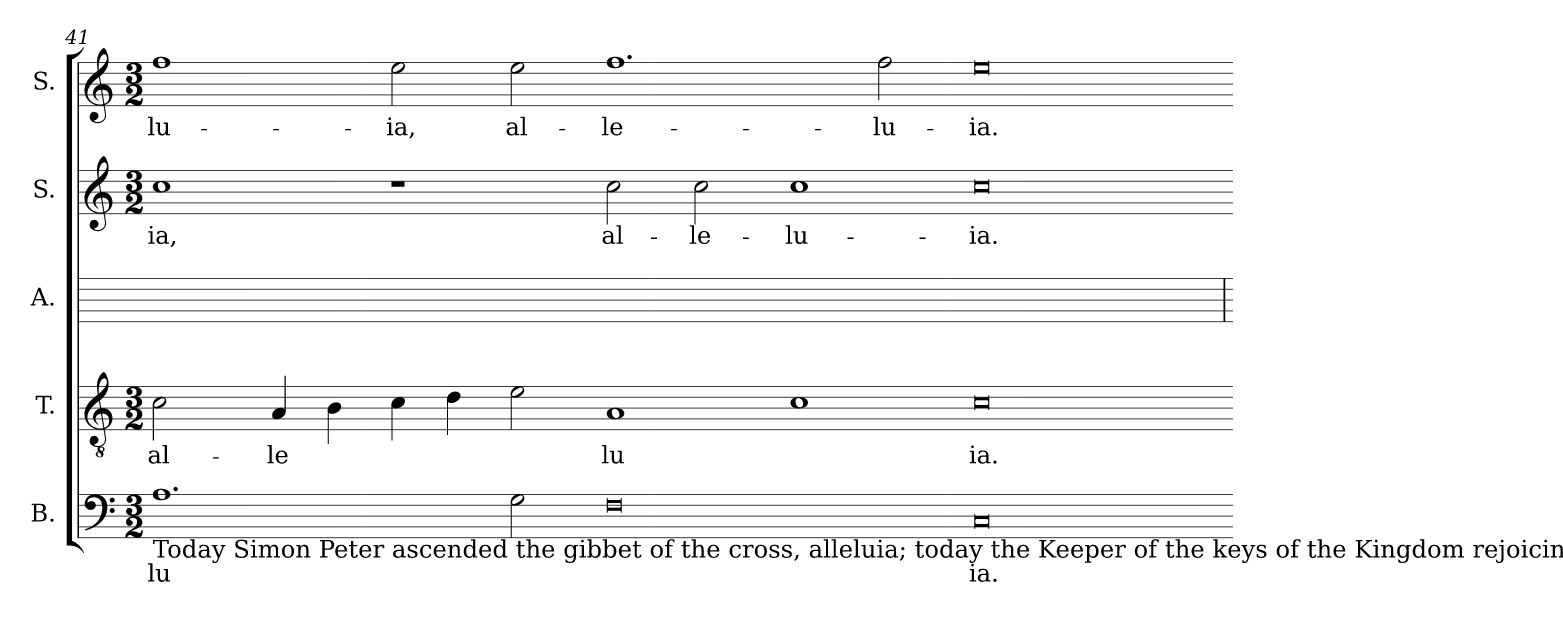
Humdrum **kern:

**kern	**text	**kern	**text	**kern	**kern	**text	**kern	**text
*part5	*part5	*part4	*part4	*part3	*part2	*part2	*part1	*part1
*staff5	*staff5	*staff4	*staff4	*staff3	*staff2	*staff2	*staff1	*staff1
*I"B.	*	*I"T.	*	*I"A.	*I"S.	*	*I"S.	*
!!LO:LB:g=z
*clefF4	*	*clefGv2	*	*	*clefG2	*	*clefG2	*
*k[]	*	*k[]	*	*	*k[]	*	*k[]	*
*C:	*	*C:	*	*	*C:	*	*C:	*
*M3/2	*	*M3/2	*	*	*M3/2	*	*M3/2	*
=41	=41	=41	=41	=41	=41	=41	=41	=41
!LO:TX:b:t=Today Simon Peter ascended the gibbet of the cross, alleluia; today the Keeper of the keys of the Kingdom rejoicing passed over to Christ; today Paul the Apostle, light of the world, was beheaded, and for Christ's name was crowned with martyrdom, alleluia.	!	!	!	!	!	!	!	!
!	!LO:LY:b	!	!LO:LY:b	!	!	!LO:LY:b	!	!LO:LY:b
1.A	-lu	2c	al-	4ryy	1cc	-ia,	1ff	-lu-
.	.	.	.	00ryy	.	.	.	.
!	!	!	!LO:LY:b	!	!	!	!	!
.	.	4A	-le	.	.	.	.	.
.	.	4B	.	.	.	.	.	.
!	!	!	!	!	!	!	!	!LO:LY:b
.	.	4c	.	.	1r	.	2ee	-ia,
.	.	4d	.	.	.	.	.	.
!	!	!	!	!	!	!	!	!LO:LY:b
2G	.	2e	.	.	.	.	2ee	al-
!	!	!	!LO:LY:b	!	!	!LO:LY:b	!	!LO:LY:b
0F	.	1A	lu	.	2cc	al-	1.ff	-le-
!	!	!	!	!	!	!LO:LY:b	!	!
.	.	.	.	.	2cc	-le-	.	.
!	!	!	!	!	!	!LO:LY:b	!	!
.	.	1c	.	.	1cc	-lu-	.	.
!	!	!	!	!	!	!	!	!LO:LY:b
.	.	.	.	.	.	.	2ff	-lu-
!	!LO:LY:b	!	!LO:LY:b	!	!	!LO:LY:b	!	!LO:LY:b
0C	ia.	0c	ia.	.	0cc	-ia.	0ee	-ia.
.	.	.	.	1..ryy	.	.	.	.
=-	=-	=-	=-	=	=-	=-	=-	=-
*-	*-	*-	*-	*-	*-	*-	*-	*-
